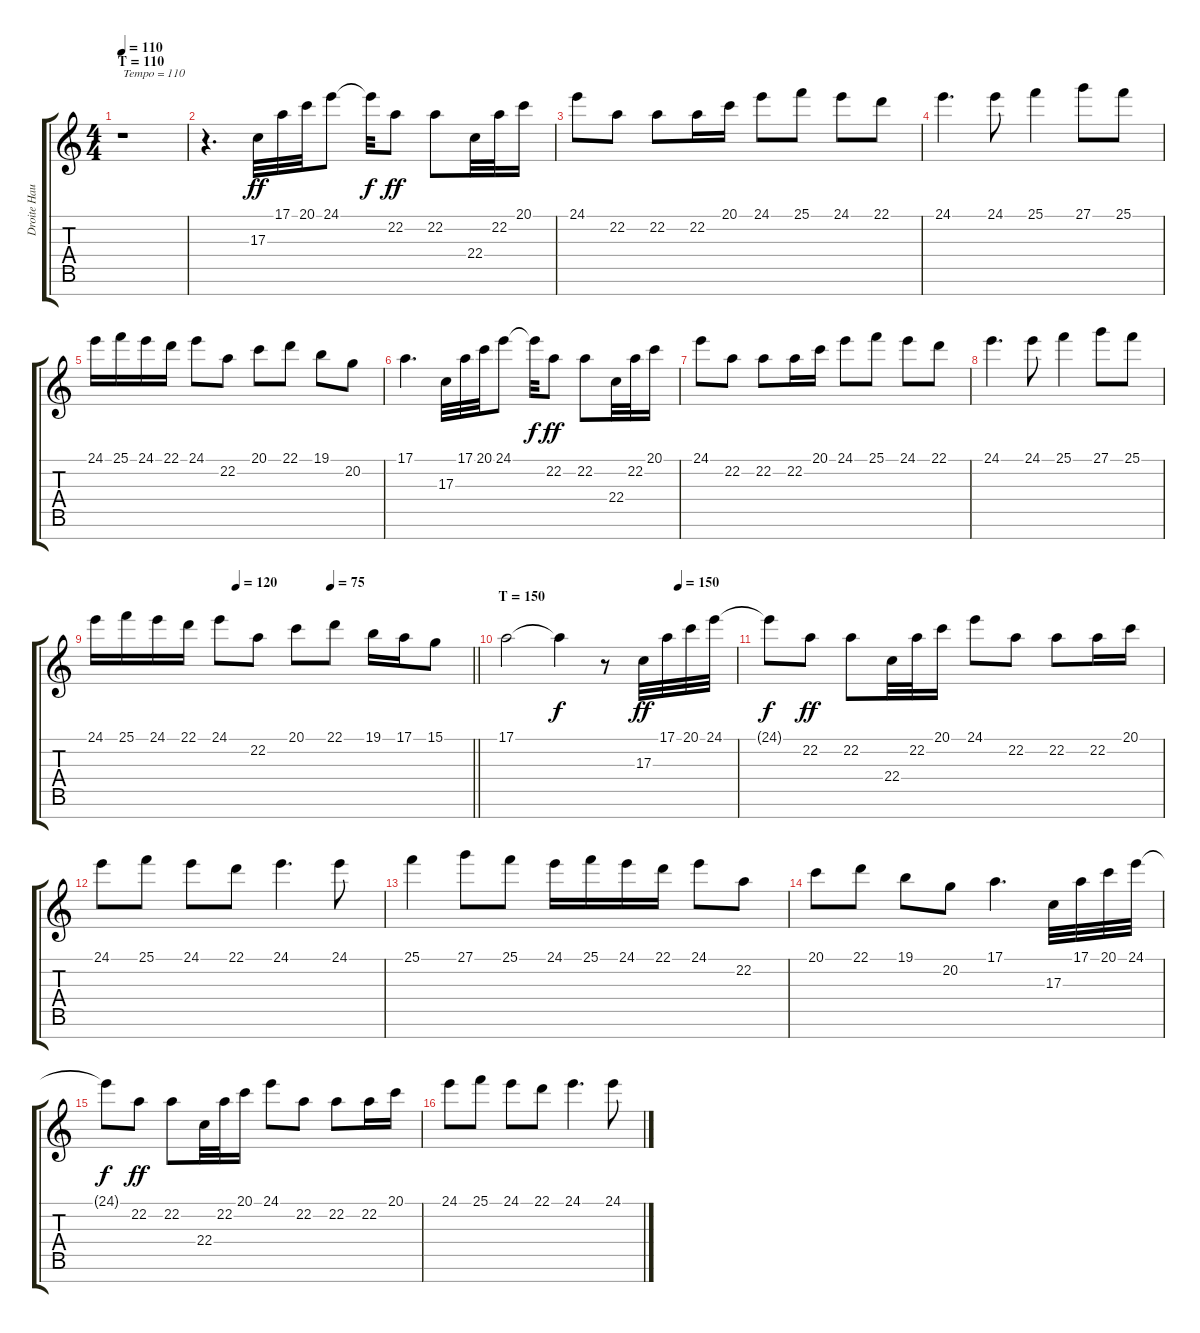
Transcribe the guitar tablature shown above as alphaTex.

\track ("Droite Haute" "Droite Hau") {instrument acousticgrandpiano}
\staff {score tabs}
\tuning (E4 B3 G3 D3 A2 E2 B1) {hide}
\ts (4 4)
\section ("" "T = 110")
\tempo 110
\clef g2
\ks c
r.1{txt "Tempo = 110" dy ff instrument acousticgrandpiano} |
r.4{d} 17.3.32 17.1.32 20.1.32 24.1.8 24.1{t}.32{dy f} 22.2.8{dy ff} 22.2.8 22.4.32 22.2.32 20.1.16 |
24.1.8 22.2.8 22.2.8 22.2.16 20.1.16 24.1.8 25.1.8 24.1.8 22.1.8 |
24.1.4{d} 24.1.8 25.1.4 27.1.8 25.1.8 |
24.1.16 25.1.16 24.1.16 22.1.16 24.1.8 22.2.8 20.1.8 22.1.8 19.1.8 20.2.8 |
17.1.4{d} 17.3.32 17.1.32 20.1.32 24.1.8 24.1{t}.32{dy f} 22.2.8{dy ff} 22.2.8 22.4.32 22.2.32 20.1.16 |
24.1.8 22.2.8 22.2.8 22.2.16 20.1.16 24.1.8 25.1.8 24.1.8 22.1.8 |
24.1.4{d} 24.1.8 25.1.4 27.1.8 25.1.8 |
\tempo (120 0.375)
\tempo (75 0.625)
\barLineRight lightlight
24.1.16 25.1.16 24.1.16 22.1.16 24.1.8 22.2.8 20.1.8 22.1.8 19.1.16 17.1.16 15.1.8 |
\section ("" "T = 150")
\tempo (150 0.75)
17.1.2 17.1{t}.4{dy f} r.8 17.3.32{dy ff} 17.1.32 20.1.32 24.1.32 |
24.1{t}.8{dy f} 22.2.8{dy ff} 22.2.8 22.4.32 22.2.32 20.1.16 24.1.8 22.2.8 22.2.8 22.2.16 20.1.16 |
24.1.8 25.1.8 24.1.8 22.1.8 24.1.4{d} 24.1.8 |
25.1.4 27.1.8 25.1.8 24.1.16 25.1.16 24.1.16 22.1.16 24.1.8 22.2.8 |
20.1.8 22.1.8 19.1.8 20.2.8 17.1.4{d} 17.3.32 17.1.32 20.1.32 24.1.32 |
24.1{t}.8{dy f} 22.2.8{dy ff} 22.2.8 22.4.32 22.2.32 20.1.16 24.1.8 22.2.8 22.2.8 22.2.16 20.1.16 |
24.1.8 25.1.8 24.1.8 22.1.8 24.1.4{d} 24.1.8
